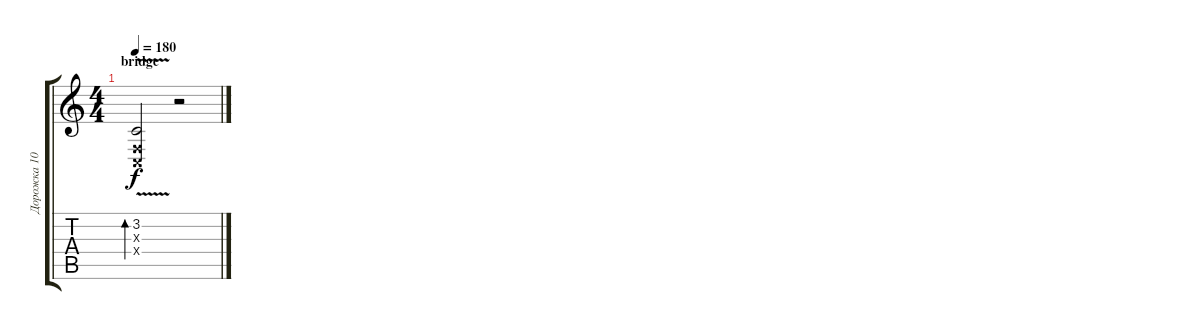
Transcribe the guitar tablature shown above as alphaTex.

\track ("Дорожка 10" "Дорожка 10") {instrument accordion}
\staff {score tabs}
\tuning (D4 A3 F3 C3 G2 D2) {hide}
\ts (4 4)
\section ("" "bridge")
\tempo 180
\clef g2
\ks c
(3.2{v} 0.3{x} 0.4{x}).2{bd 480 dy f} r.2
